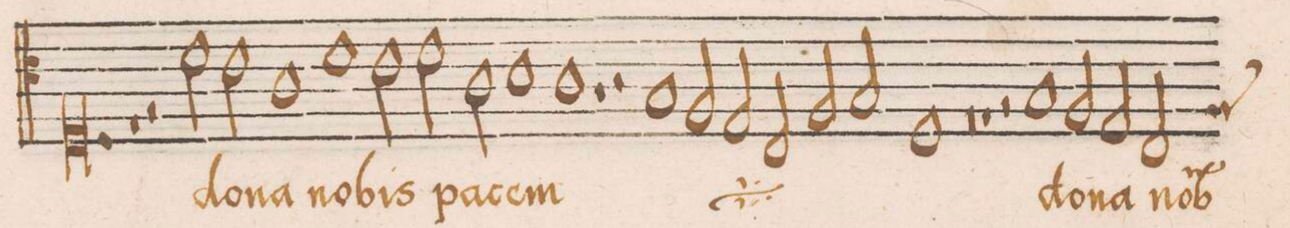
**kern	**text
*I"TENOR	*
*clefC4	*
*k[]	*
*met(c|)	*
*M2/1	*
0.D	.
=57	=57
=58	=58
1r	.
2r	.
2d\	do-
=59	=59
2c\	-na
1A	no-
1d	.
=60	=60
2c\	-bis
2d\	pa-
2A\	.
=61	=61
1B	-cem
*	*ij
1A	.
=62	=62
1r	.
2r	.
1G	do-
=63	=63
2F/	-na
2E/	no-
2C/	-bis
=64	=64
2F/	pa-
2G/	.
1D	-cem
*	*Xij
=65	=65
0r	.
=66	=66
1r	.
2r	.
1G	do-
=67	=67
2F/	-na
2E/	no-
*custos:F	*
2C/	-b(is)
=68	=68
*-	*-
